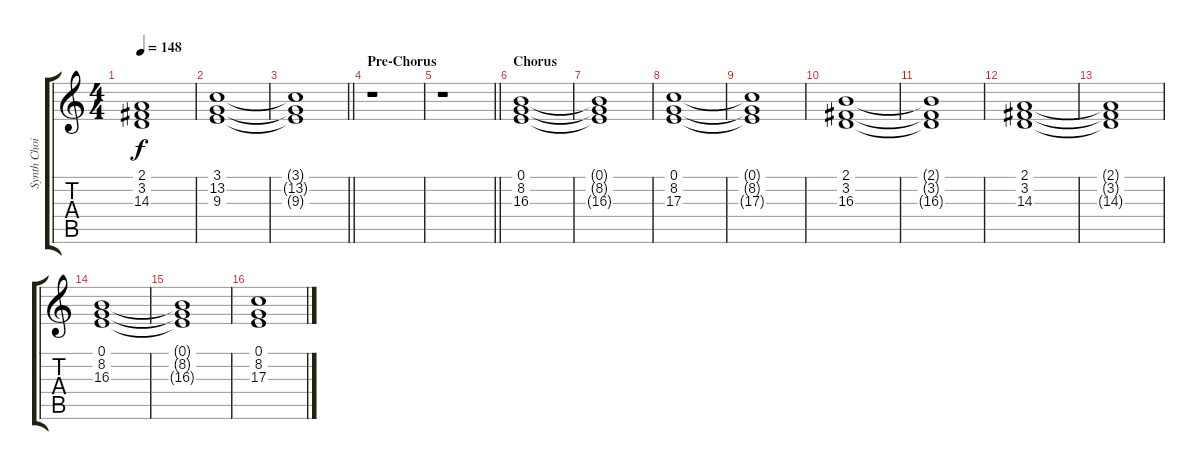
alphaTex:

\track ("Synth Choir (Tuomas)" "Synth Choi") {instrument choiraahs}
\staff {score tabs}
\tuning (E4 B3 G3 D3 A2 E2) {hide}
\ts (4 4)
\tempo 148
\clef g2
\ks c
(2.1{t} 3.2{t} 14.3{t}).1{dy f} |
(3.1 13.2 9.3).1 |
\barLineRight lightlight
(3.1{t} 13.2{t} 9.3{t}).1 |
\section ("" "Pre-Chorus")
r.1 |
\barLineRight lightlight
r.1 |
\section ("" "Chorus")
(0.1 8.2 16.3).1 |
(0.1{t} 8.2{t} 16.3{t}).1 |
(0.1 8.2 17.3).1 |
(0.1{t} 8.2{t} 17.3{t}).1 |
(2.1 3.2 16.3).1 |
(2.1{t} 3.2{t} 16.3{t}).1 |
(2.1 3.2 14.3).1 |
(2.1{t} 3.2{t} 14.3{t}).1 |
(0.1 8.2 16.3).1 |
(0.1{t} 8.2{t} 16.3{t}).1 |
(0.1 8.2 17.3).1
